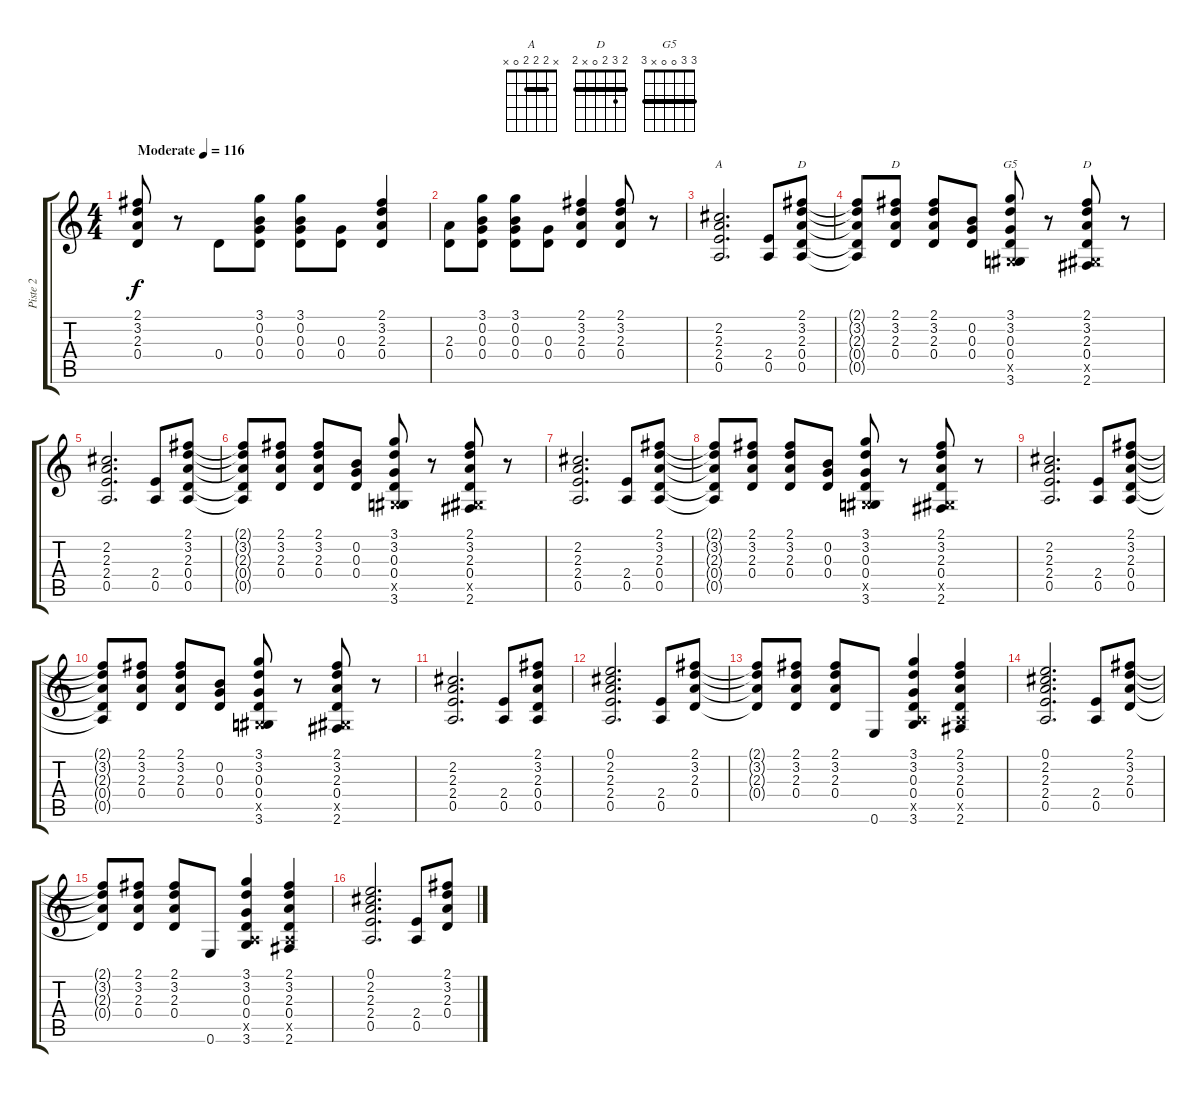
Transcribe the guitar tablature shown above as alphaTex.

\track ("Piste 2" "Piste 2") {instrument overdrivenguitar}
\staff {score tabs}
\tuning (E4 B3 G3 D3 A2 E2) {hide}
\chord ("A" x 2 2 2 0 x) {barre 2}
\chord ("D" 2 3 2 0 0 x) {barre 2}
\chord ("D" 2 3 2 0 x x) {barre 2}
\chord ("G5" 3 3 0 0 x 3) {barre 3}
\chord ("D" 2 3 2 0 x 2) {barre 2}
\ts (4 4)
\tempo (116 "Moderate")
\clef g2
\ks c
(2.1 3.2 2.3 0.4).8{dy f instrument overdrivenguitar} r.8 0.4.8 (3.1 0.2 0.3 0.4).8 (3.1 0.2 0.3 0.4).8 (0.3 0.4).8 (2.1 3.2 2.3 0.4).4 |
(2.3 0.4).8 (3.1 0.2 0.3 0.4).8 (3.1 0.2 0.3 0.4).8 (0.3 0.4).8 (2.1 3.2 2.3 0.4).4 (2.1 3.2 2.3 0.4).8 r.8 |
(2.2 2.3 2.4 0.5).2{d ch "A"} (2.4 0.5).8 (2.1 3.2 2.3 0.4 0.5).8{ch "D"} |
(2.1{t} 3.2{t} 2.3{t} 0.4{t} 0.5{t}).8 (2.1 3.2 2.3 0.4).8{ch "D"} (2.1 3.2 2.3 0.4).8 (0.2 0.3 0.4).8 (3.1 3.2 0.3 0.4 -1.5{x} 3.6).8{ch "G5"} r.8 (2.1 3.2 2.3 0.4 -1.5{x} 2.6).8{ch "D"} r.8 |
(2.2 2.3 2.4 0.5).2{d} (2.4 0.5).8 (2.1 3.2 2.3 0.4 0.5).8 |
(2.1{t} 3.2{t} 2.3{t} 0.4{t} 0.5{t}).8 (2.1 3.2 2.3 0.4).8 (2.1 3.2 2.3 0.4).8 (0.2 0.3 0.4).8 (3.1 3.2 0.3 0.4 -1.5{x} 3.6).8 r.8 (2.1 3.2 2.3 0.4 -1.5{x} 2.6).8 r.8 |
(2.2 2.3 2.4 0.5).2{d} (2.4 0.5).8 (2.1 3.2 2.3 0.4 0.5).8 |
(2.1{t} 3.2{t} 2.3{t} 0.4{t} 0.5{t}).8 (2.1 3.2 2.3 0.4).8 (2.1 3.2 2.3 0.4).8 (0.2 0.3 0.4).8 (3.1 3.2 0.3 0.4 -1.5{x} 3.6).8 r.8 (2.1 3.2 2.3 0.4 -1.5{x} 2.6).8 r.8 |
(2.2 2.3 2.4 0.5).2{d} (2.4 0.5).8 (2.1 3.2 2.3 0.4 0.5).8 |
(2.1{t} 3.2{t} 2.3{t} 0.4{t} 0.5{t}).8 (2.1 3.2 2.3 0.4).8 (2.1 3.2 2.3 0.4).8 (0.2 0.3 0.4).8 (3.1 3.2 0.3 0.4 -1.5{x} 3.6).8 r.8 (2.1 3.2 2.3 0.4 -1.5{x} 2.6).8 r.8 |
(2.2 2.3 2.4 0.5).2{d} (2.4 0.5).8 (2.1 3.2 2.3 0.4 0.5).8 |
(0.1 2.2 2.3 2.4 0.5).2{d} (2.4 0.5).8 (2.1 3.2 2.3 0.4).8 |
(2.1{t} 3.2{t} 2.3{t} 0.4{t}).8 (2.1 3.2 2.3 0.4).8 (2.1 3.2 2.3 0.4).8 0.6.8 (3.1 3.2 0.3 0.4 0.5{x} 3.6).4 (2.1 3.2 2.3 0.4 0.5{x} 2.6).4 |
(0.1 2.2 2.3 2.4 0.5).2{d} (2.4 0.5).8 (2.1 3.2 2.3 0.4).8 |
(2.1{t} 3.2{t} 2.3{t} 0.4{t}).8 (2.1 3.2 2.3 0.4).8 (2.1 3.2 2.3 0.4).8 0.6.8 (3.1 3.2 0.3 0.4 0.5{x} 3.6).4 (2.1 3.2 2.3 0.4 0.5{x} 2.6).4 |
(0.1 2.2 2.3 2.4 0.5).2{d} (2.4 0.5).8 (2.1 3.2 2.3 0.4).8
